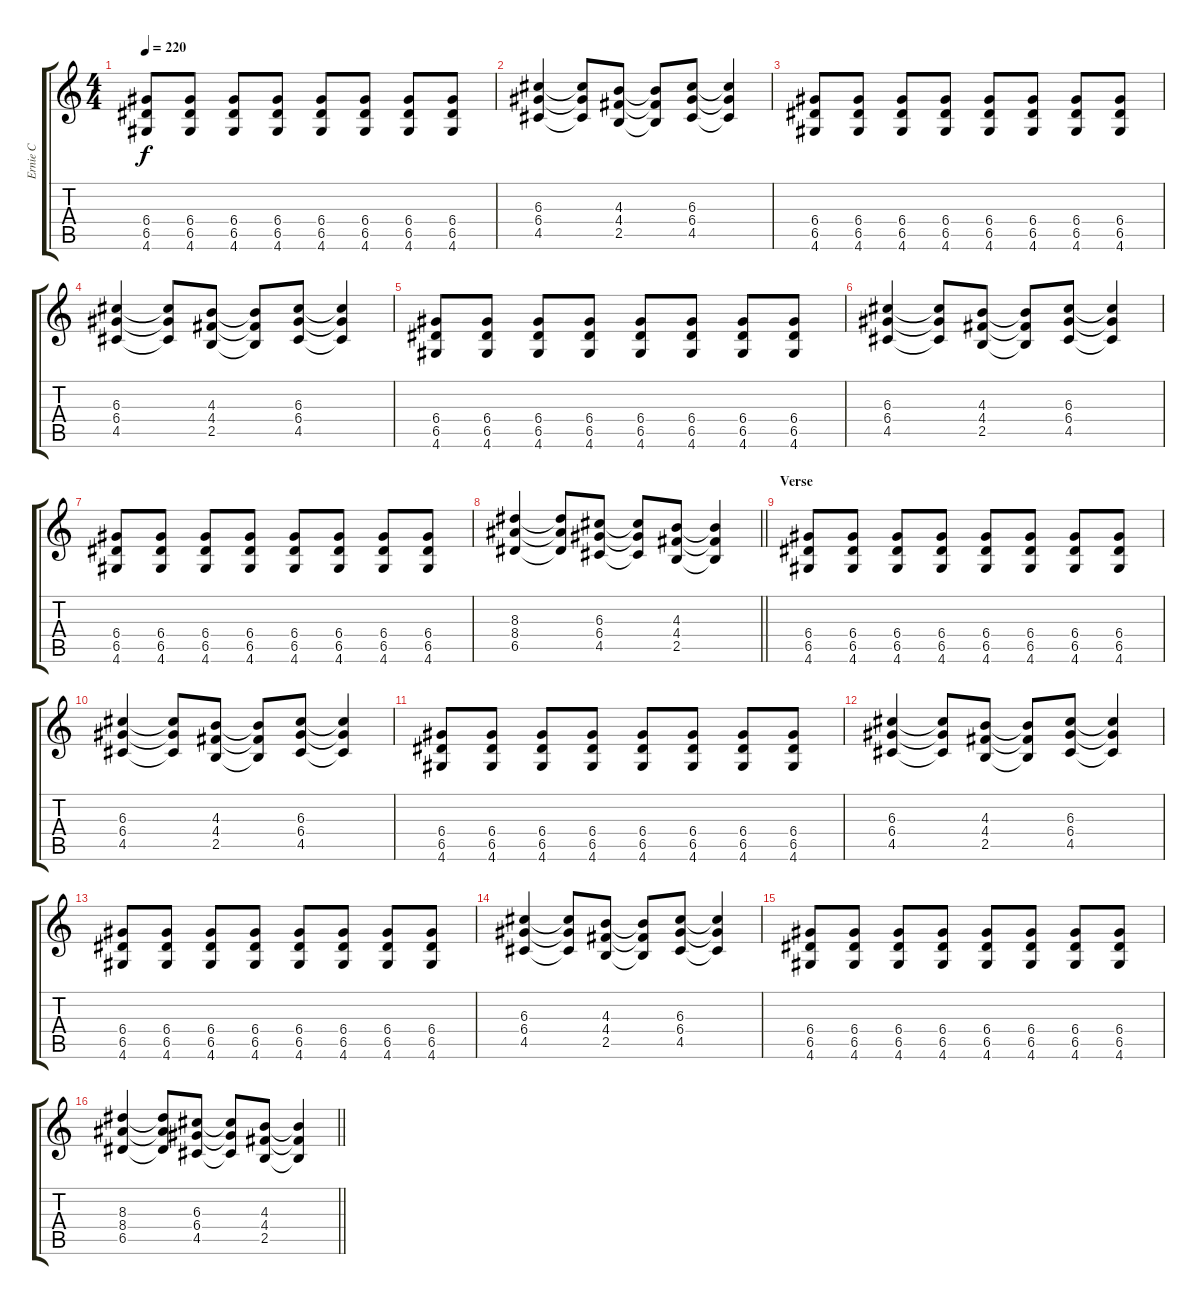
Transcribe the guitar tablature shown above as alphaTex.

\track ("Ernie C" "Ernie C") {instrument distortionguitar}
\staff {score tabs}
\tuning (E4 B3 G3 D3 A2 E2) {hide}
\ts (4 4)
\tempo 220
\clef g2
\ks c
(6.4 6.5 4.6).8{dy f} (6.4 6.5 4.6).8 (6.4 6.5 4.6).8 (6.4 6.5 4.6).8 (6.4 6.5 4.6).8 (6.4 6.5 4.6).8 (6.4 6.5 4.6).8 (6.4 6.5 4.6).8 |
(6.3 6.4 4.5).4 (6.3{t} 6.4{t} 4.5{t}).8 (4.3 4.4 2.5).8 (4.3{t} 4.4{t} 2.5{t}).8 (6.3 6.4 4.5).8 (6.3{t} 6.4{t} 4.5{t}).4 |
(6.4 6.5 4.6).8 (6.4 6.5 4.6).8 (6.4 6.5 4.6).8 (6.4 6.5 4.6).8 (6.4 6.5 4.6).8 (6.4 6.5 4.6).8 (6.4 6.5 4.6).8 (6.4 6.5 4.6).8 |
(6.3 6.4 4.5).4 (6.3{t} 6.4{t} 4.5{t}).8 (4.3 4.4 2.5).8 (4.3{t} 4.4{t} 2.5{t}).8 (6.3 6.4 4.5).8 (6.3{t} 6.4{t} 4.5{t}).4 |
(6.4 6.5 4.6).8 (6.4 6.5 4.6).8 (6.4 6.5 4.6).8 (6.4 6.5 4.6).8 (6.4 6.5 4.6).8 (6.4 6.5 4.6).8 (6.4 6.5 4.6).8 (6.4 6.5 4.6).8 |
(6.3 6.4 4.5).4 (6.3{t} 6.4{t} 4.5{t}).8 (4.3 4.4 2.5).8 (4.3{t} 4.4{t} 2.5{t}).8 (6.3 6.4 4.5).8 (6.3{t} 6.4{t} 4.5{t}).4 |
(6.4 6.5 4.6).8 (6.4 6.5 4.6).8 (6.4 6.5 4.6).8 (6.4 6.5 4.6).8 (6.4 6.5 4.6).8 (6.4 6.5 4.6).8 (6.4 6.5 4.6).8 (6.4 6.5 4.6).8 |
\barLineRight lightlight
(8.3 8.4 6.5).4 (8.3{t} 8.4{t} 6.5{t}).8 (6.3 6.4 4.5).8 (6.3{t} 6.4{t} 4.5{t}).8 (4.3 4.4 2.5).8 (4.3{t} 4.4{t} 2.5{t}).4 |
\section ("" "Verse")
(6.4 6.5 4.6).8 (6.4 6.5 4.6).8 (6.4 6.5 4.6).8 (6.4 6.5 4.6).8 (6.4 6.5 4.6).8 (6.4 6.5 4.6).8 (6.4 6.5 4.6).8 (6.4 6.5 4.6).8 |
(6.3 6.4 4.5).4 (6.3{t} 6.4{t} 4.5{t}).8 (4.3 4.4 2.5).8 (4.3{t} 4.4{t} 2.5{t}).8 (6.3 6.4 4.5).8 (6.3{t} 6.4{t} 4.5{t}).4 |
(6.4 6.5 4.6).8 (6.4 6.5 4.6).8 (6.4 6.5 4.6).8 (6.4 6.5 4.6).8 (6.4 6.5 4.6).8 (6.4 6.5 4.6).8 (6.4 6.5 4.6).8 (6.4 6.5 4.6).8 |
(6.3 6.4 4.5).4 (6.3{t} 6.4{t} 4.5{t}).8 (4.3 4.4 2.5).8 (4.3{t} 4.4{t} 2.5{t}).8 (6.3 6.4 4.5).8 (6.3{t} 6.4{t} 4.5{t}).4 |
(6.4 6.5 4.6).8 (6.4 6.5 4.6).8 (6.4 6.5 4.6).8 (6.4 6.5 4.6).8 (6.4 6.5 4.6).8 (6.4 6.5 4.6).8 (6.4 6.5 4.6).8 (6.4 6.5 4.6).8 |
(6.3 6.4 4.5).4 (6.3{t} 6.4{t} 4.5{t}).8 (4.3 4.4 2.5).8 (4.3{t} 4.4{t} 2.5{t}).8 (6.3 6.4 4.5).8 (6.3{t} 6.4{t} 4.5{t}).4 |
(6.4 6.5 4.6).8 (6.4 6.5 4.6).8 (6.4 6.5 4.6).8 (6.4 6.5 4.6).8 (6.4 6.5 4.6).8 (6.4 6.5 4.6).8 (6.4 6.5 4.6).8 (6.4 6.5 4.6).8 |
\barLineRight lightlight
(8.3 8.4 6.5).4 (8.3{t} 8.4{t} 6.5{t}).8 (6.3 6.4 4.5).8 (6.3{t} 6.4{t} 4.5{t}).8 (4.3 4.4 2.5).8 (4.3{t} 4.4{t} 2.5{t}).4
